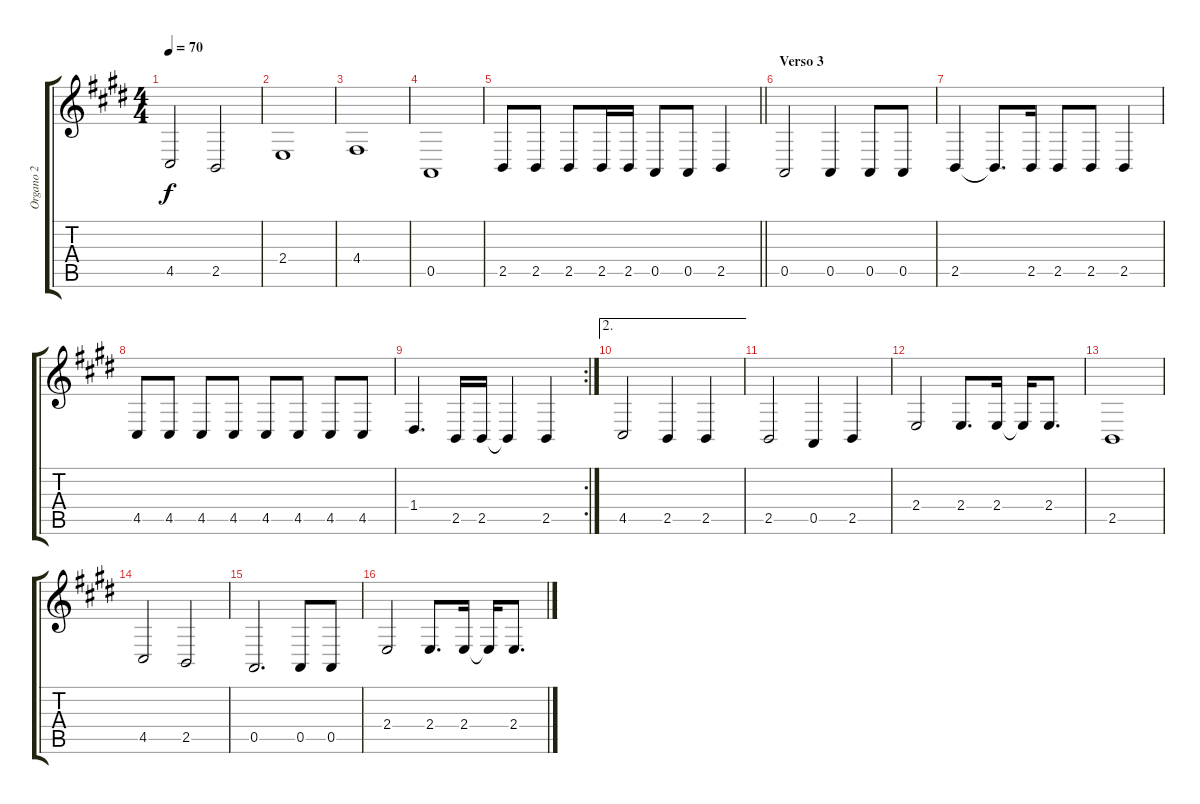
\track ("Organo 2" "Organo 2") {instrument acousticgrandpiano}
\staff {score tabs}
\tuning (E4 B3 G3 D3 A2 E2) {hide}
\ts (4 4)
\tempo 70
\clef g2
\ks e
4.5.2{dy f} 2.5.2 |
2.4.1 |
4.4.1 |
0.5.1 |
\barLineRight lightlight
2.5.8 2.5.8 2.5.8 2.5.16 2.5.16 0.5.8 0.5.8 2.5.4 |
\section ("" "Verso 3")
0.5.2 0.5.4 0.5.8 0.5.8 |
2.5.4 2.5{t}.8{d} 2.5.16 2.5.8 2.5.8 2.5.4 |
4.5.8 4.5.8 4.5.8 4.5.8 4.5.8 4.5.8 4.5.8 4.5.8 |
\rc 2
1.4.4{d} 2.5.16 2.5.16 2.5{t}.4 2.5.4 |
\ae 2
4.5.2 2.5.4 2.5.4 |
2.5.2 0.5.4 2.5.4 |
2.4.2 2.4.8{d} 2.4.16 2.4{t}.16 2.4.8{d} |
2.5.1 |
4.5.2 2.5.2 |
0.5.2{d} 0.5.8 0.5.8 |
2.4.2 2.4.8{d} 2.4.16 2.4{t}.16 2.4.8{d}
